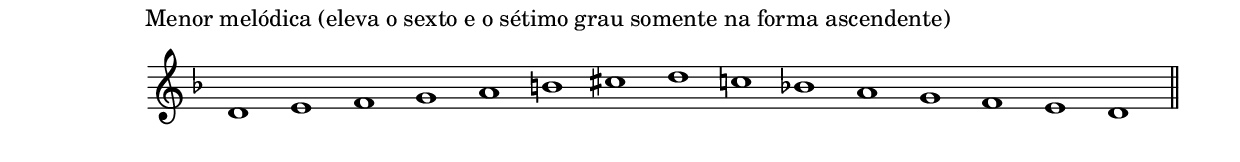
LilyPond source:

\version "2.10.0"
<<
\new Staff \with {
	\remove "Time_signature_engraver"
	\override Stem #'transparent = ##t
}
\relative c' { \clef treble
		\key f \major
		\time 6/1
		\once \override TextScript #'extra-offset = #'( -8.0 . 3.0 )
		d1^\markup{ Menor melódica (eleva o sexto e o sétimo grau somente na forma ascendente) }
		e f g a b!  \bar " "
		cis d c! bes! a g   \bar " "
		\time 3/1
		f e d \bar "||"
}
>>


